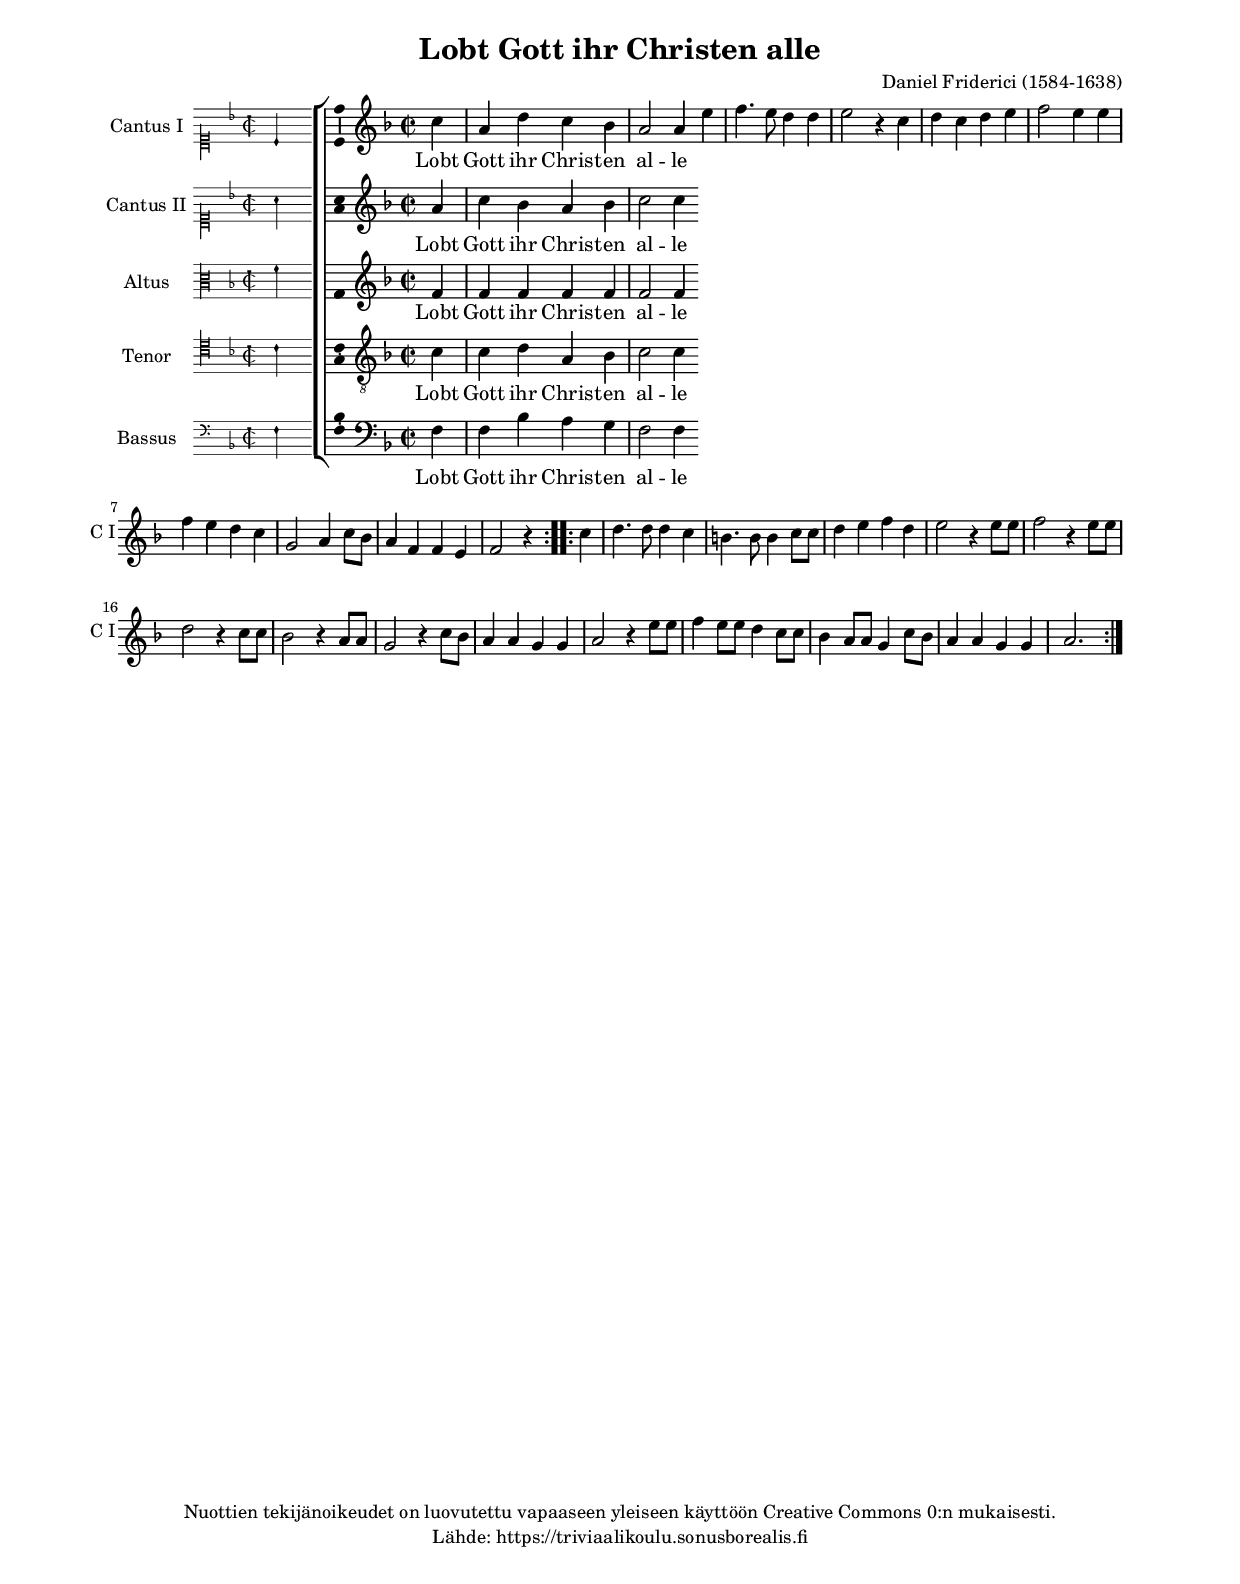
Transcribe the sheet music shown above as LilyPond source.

\version "2.19.80"
\include "suomi.ly"

\include "../paper-margins.ily"

#(set-global-staff-size 16)

global = {
%  \numericTimeSignature
  \time 2/2
%	\set Timing.measureLength = #(ly:make-moment 4/2)
%  \autoBeamOff
  \key f \major
  \set Staff.midiInstrument = #"voice oohs"
}


SopranoOneMusic = \relative c'' {
	\set Staff.instrumentName = #"Cantus I"
	\set Staff.shortInstrumentName = "C I"

	\incipit { \clef "mensural-c1" \key d \minor \time 2/2 c'4 }

  \repeat volta 2 {
  	\partial 4 c4 | a d c b | a2 a4 e' | f4. e8 d4 d |
    e2 r4 c | d c d e | f2 e4 e | f e d c |
    g2 a4 c8 b | a4 f f e | f2 r4
  }
  \repeat volta 2 {
    c'4 | d4. d8 d4 c |
    h4. h8 h4 c8 c | d4 e f d | e2 r4 e8 e |
    f2 r4 e8 e | d2 r4 c8 c | b2 r4 a8 a | g2 r4 c8 b |
    a4 a g g | a2 r4 e'8 e | f4 e8 e d4 c8 c |
    b4 a8 a g4 c8 b | a4 a g g | a2.
  }
}

stanzaOneLyrics = \lyricmode {
	Lobt Gott ihr Chris -- ten al -- le
	% Mu -- si -- cirt, tri -- um -- phirt, ju -- bi -- lirt,
}

SopranoTwoMusic = \relative c'' {
	\set Staff.instrumentName = #"Cantus II"
	\set Staff.shortInstrumentName = "C II"

	\incipit { \clef "mensural-c1" \key d \minor \time 2/2 a'4 }

	\partial 4 a4 | c b a b | c2 c4
}

AltoMusic = \relative c' {
	\set Staff.instrumentName = #"Altus"
	\set Staff.shortInstrumentName = "A"

	\incipit { \clef "mensural-c3" \key d \minor \time 2/2 f'4 }

	\partial 4 f4 | f f f f | f2 f4
}

TenoreMusic = \relative c' {
	\set Staff.instrumentName = #"Tenor"
	\set Staff.shortInstrumentName = "T"

	\incipit { \clef "mensural-c4" \key d \minor \time 2/2 c'4 }

	\clef "treble_8"
	\partial 4 c4 | c d a b | c2 c4
}

BassMusic = \relative c {
	\set Staff.instrumentName = #"Bassus"
	\set Staff.shortInstrumentName = "B"

	\incipit { \clef "mensural-f" \key d \minor \time 2/2 f4 }

	\clef bass
	\partial 4 f4 | f b a g | f2 f4
}


\header {
  title = "Lobt Gott ihr Christen alle"
%  subtitle = ""
  composer = "Daniel Friderici (1584-1638)"
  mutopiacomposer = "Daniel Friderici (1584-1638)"
%  instrument = "Voice (SATB)"
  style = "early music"
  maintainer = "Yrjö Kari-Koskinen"
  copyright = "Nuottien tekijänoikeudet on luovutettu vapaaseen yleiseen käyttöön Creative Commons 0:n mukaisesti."
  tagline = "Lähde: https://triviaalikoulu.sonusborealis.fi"
}

\score {
  \new ChoirStaff <<
    \new Staff <<
      \new Voice = "SopranoOne" {
		    \global
        \SopranoOneMusic
      }
     \new Lyrics \lyricsto "SopranoOne" {
       \stanzaOneLyrics
     }
    >>
    \new Staff <<
      \new Voice = "SopranoTwo" {
        \global
        \SopranoTwoMusic
      }
     \new Lyrics \lyricsto "SopranoTwo" {
       \stanzaOneLyrics
     }
    >>
    \new Staff <<
      \new Voice = "Alto" {
        \global
        \AltoMusic
      }
     \new Lyrics \lyricsto "Alto" {
       \stanzaOneLyrics
     }
    >>
    \new Staff <<
      \new Voice = "Tenore" {
        \global
        \TenoreMusic
      }
      \new Lyrics \lyricsto "Tenore" {
       \stanzaOneLyrics
      }
    >>
    \new Staff <<
      \new Voice = "Bass" {
        \global
        \BassMusic
      }
      \new Lyrics \lyricsto "Bass" {
       \stanzaOneLyrics
      }
    >>
  >>
  \layout {
    \context {
      \Voice
      \consists "Ambitus_engraver"
    }
    indent = 3.5\cm
    incipit-width = 2\cm
    \context {
     \Staff \RemoveEmptyStaves
   }
    \context {
     \Score
     \override VerticalAxisGroup.remove-first = ##t
    }
  }
}
